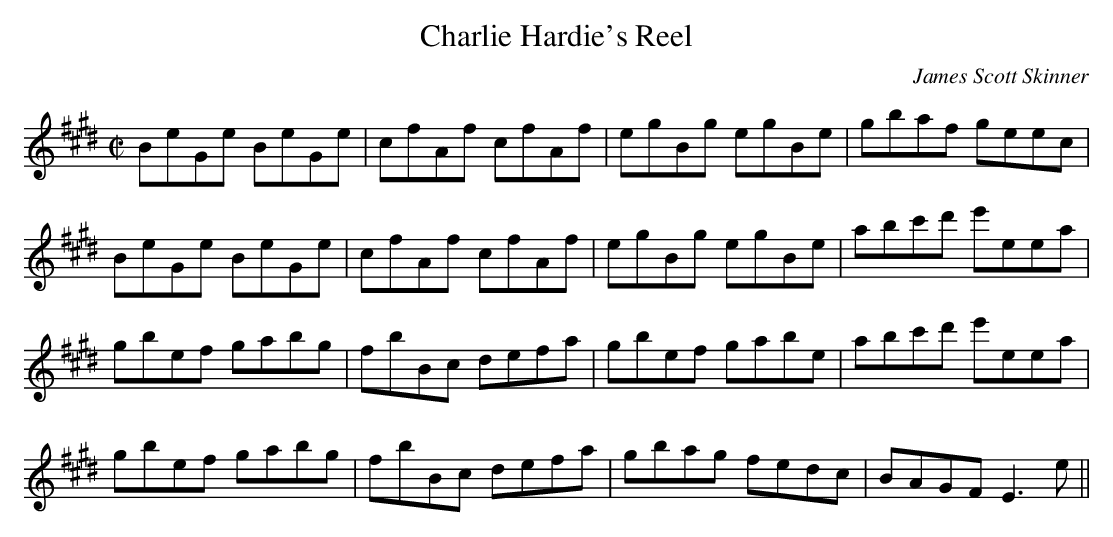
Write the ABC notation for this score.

X:1
T:Charlie Hardie's Reel
M:C|
L:1/8
C:James Scott Skinner
K:E
BeGe BeGe | cfAf cfAf | egBg egBe | gbaf geec |
!BeGe BeGe | cfAf cfAf | egBg egBe | abc'd' e'eea |
!gbef gabg | fbBc defa | gbef gabe | abc'd' e'eea |
!gbef gabg | fbBc defa | gbag fedc | BAGF E3e ||
